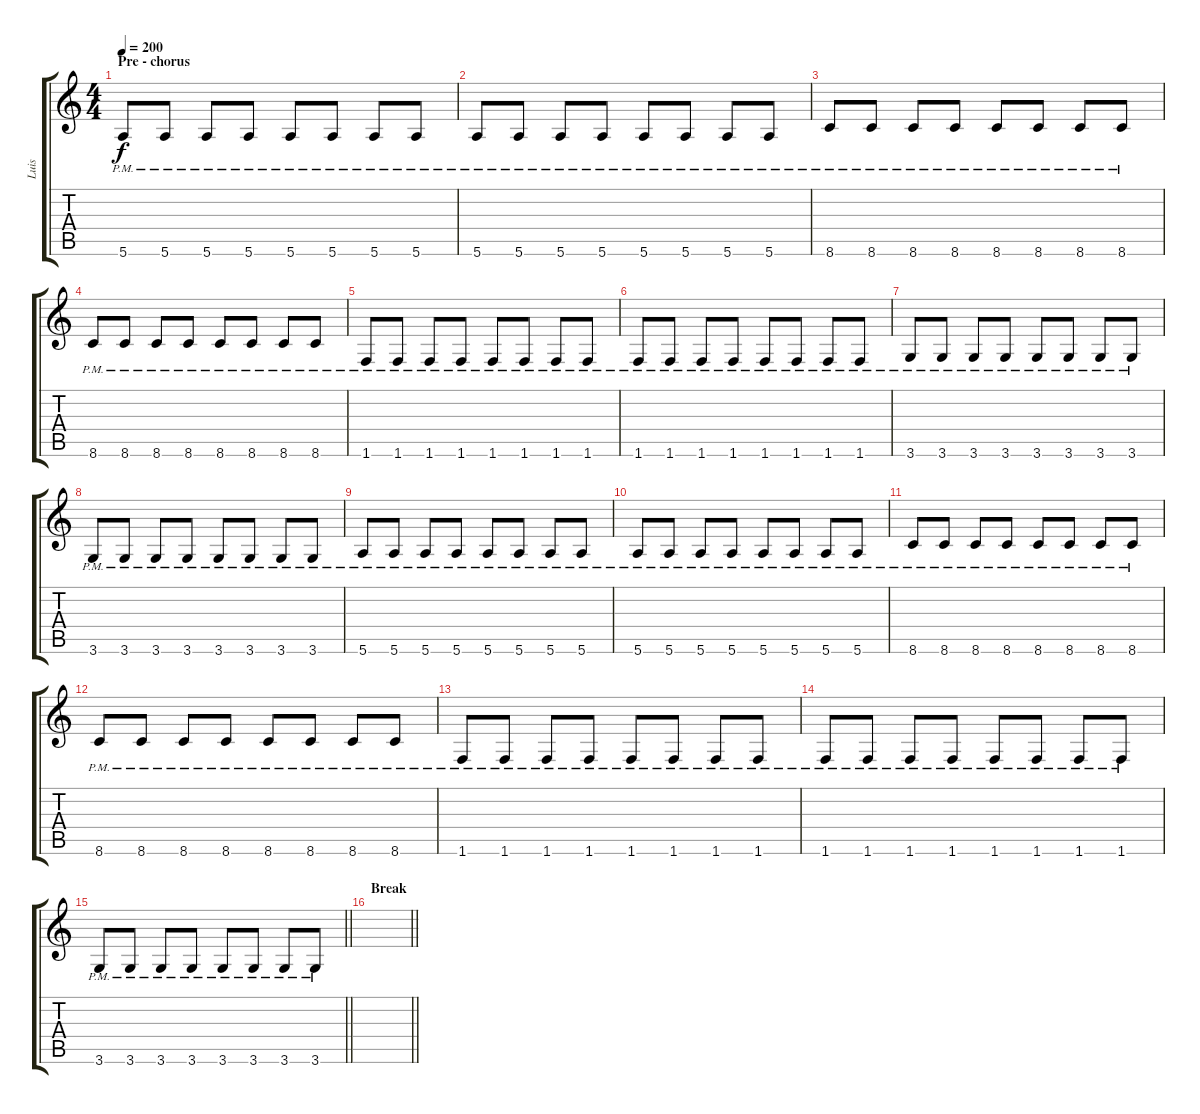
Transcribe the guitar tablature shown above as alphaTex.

\track ("Luis" "Luis") {instrument distortionguitar}
\staff {score tabs}
\tuning (E4 B3 G3 D3 A2 E2) {hide}
\ts (4 4)
\section ("" "Pre - chorus")
\tempo 200
\clef g2
\ks c
5.6{pm}.8{dy f} 5.6{pm}.8 5.6{pm}.8 5.6{pm}.8 5.6{pm}.8 5.6{pm}.8 5.6{pm}.8 5.6{pm}.8 |
5.6{pm}.8 5.6{pm}.8 5.6{pm}.8 5.6{pm}.8 5.6{pm}.8 5.6{pm}.8 5.6{pm}.8 5.6{pm}.8 |
8.6{pm}.8 8.6{pm}.8 8.6{pm}.8 8.6{pm}.8 8.6{pm}.8 8.6{pm}.8 8.6{pm}.8 8.6{pm}.8 |
8.6{pm}.8 8.6{pm}.8 8.6{pm}.8 8.6{pm}.8 8.6{pm}.8 8.6{pm}.8 8.6{pm}.8 8.6{pm}.8 |
1.6{pm}.8 1.6{pm}.8 1.6{pm}.8 1.6{pm}.8 1.6{pm}.8 1.6{pm}.8 1.6{pm}.8 1.6{pm}.8 |
1.6{pm}.8 1.6{pm}.8 1.6{pm}.8 1.6{pm}.8 1.6{pm}.8 1.6{pm}.8 1.6{pm}.8 1.6{pm}.8 |
3.6{pm}.8 3.6{pm}.8 3.6{pm}.8 3.6{pm}.8 3.6{pm}.8 3.6{pm}.8 3.6{pm}.8 3.6{pm}.8 |
3.6{pm}.8 3.6{pm}.8 3.6{pm}.8 3.6{pm}.8 3.6{pm}.8 3.6{pm}.8 3.6{pm}.8 3.6{pm}.8 |
5.6{pm}.8 5.6{pm}.8 5.6{pm}.8 5.6{pm}.8 5.6{pm}.8 5.6{pm}.8 5.6{pm}.8 5.6{pm}.8 |
5.6{pm}.8 5.6{pm}.8 5.6{pm}.8 5.6{pm}.8 5.6{pm}.8 5.6{pm}.8 5.6{pm}.8 5.6{pm}.8 |
8.6{pm}.8 8.6{pm}.8 8.6{pm}.8 8.6{pm}.8 8.6{pm}.8 8.6{pm}.8 8.6{pm}.8 8.6{pm}.8 |
8.6{pm}.8 8.6{pm}.8 8.6{pm}.8 8.6{pm}.8 8.6{pm}.8 8.6{pm}.8 8.6{pm}.8 8.6{pm}.8 |
1.6{pm}.8 1.6{pm}.8 1.6{pm}.8 1.6{pm}.8 1.6{pm}.8 1.6{pm}.8 1.6{pm}.8 1.6{pm}.8 |
1.6{pm}.8 1.6{pm}.8 1.6{pm}.8 1.6{pm}.8 1.6{pm}.8 1.6{pm}.8 1.6{pm}.8 1.6{pm}.8 |
\barLineRight lightlight
3.6{pm}.8 3.6{pm}.8 3.6{pm}.8 3.6{pm}.8 3.6{pm}.8 3.6{pm}.8 3.6{pm}.8 3.6{pm}.8 |
\section ("" "Break")
\barLineRight lightlight
